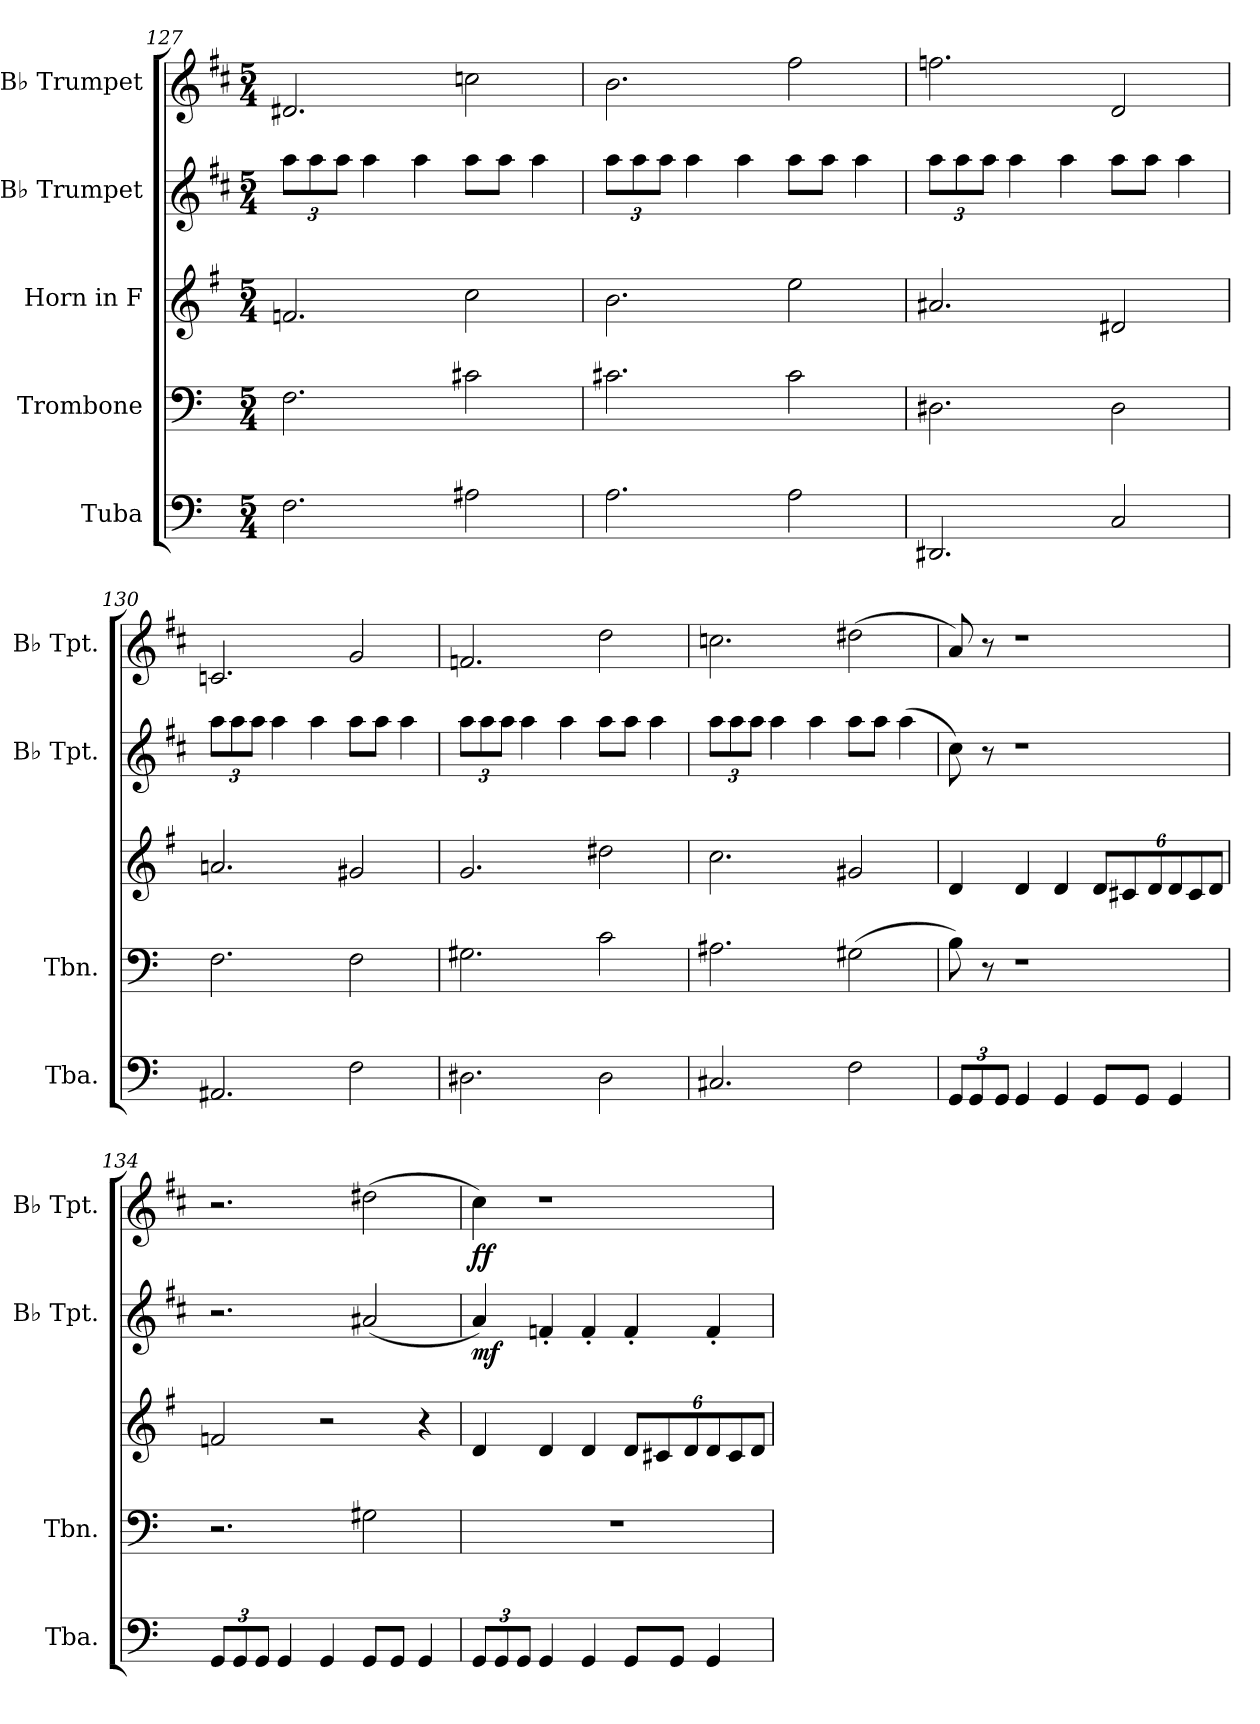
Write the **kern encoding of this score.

**kern	**kern	**kern	**kern	**dynam	**kern	**dynam
*part5	*part4	*part3	*part2	*part2	*part1	*part1
*staff5	*staff4	*staff3	*staff2	*staff2	*staff1	*staff1
*I"Tuba	*I"Trombone	*I"Horn in F	*I"B♭ Trumpet	*	*I"B♭ Trumpet	*
*I'Tba.	*I'Tbn.	*	*I'B♭ Tpt.	*	*I'B♭ Tpt.	*
!!LO:LB:g=z
*clefF4	*clefF4	*clefG2	*clefG2	*	*clefG2	*
*	*	*ITrd4c7	*ITrd1c2	*	*ITrd1c2	*
*k[]	*k[]	*k[]	*k[]	*	*k[]	*
*M5/4	*M5/4	*M5/4	*M5/4	*	*M5/4	*
*	*	*	*Xbrackettup	*	*	*
=127	=127	=127	=127	=127	=127	=127
2.F\	2.F\	2.B-X/	12gg\L	.	2.c#X/	.
.	.	.	12gg\	.	.	.
.	.	.	12gg\J	.	.	.
.	.	.	4gg\	.	.	.
.	.	.	4gg\	.	.	.
2A#X\	2c#X\	2f\	8gg\L	.	2b-X\	.
.	.	.	8gg\J	.	.	.
.	.	.	4gg\	.	.	.
=128	=128	=128	=128	=128	=128	=128
2.A\	2.c#X\	2.e\	12gg\L	.	2.a\	.
.	.	.	12gg\	.	.	.
.	.	.	12gg\J	.	.	.
.	.	.	4gg\	.	.	.
.	.	.	4gg\	.	.	.
2A\	2c#\	2a\	8gg\L	.	2ee\	.
.	.	.	8gg\J	.	.	.
.	.	.	4gg\	.	.	.
=129	=129	=129	=129	=129	=129	=129
2.DD#X/	2.D#X\	2.d#X/	12gg\L	.	2.ee-X\	.
.	.	.	12gg\	.	.	.
.	.	.	12gg\J	.	.	.
.	.	.	4gg\	.	.	.
.	.	.	4gg\	.	.	.
2C/	2D#\	2G#X/	8gg\L	.	2c/	.
.	.	.	8gg\J	.	.	.
.	.	.	4gg\	.	.	.
!!LO:PB:g=z
=130	=130	=130	=130	=130	=130	=130
2.AA#X/	2.F\	2.dn/	12gg\L	.	2.B-X/	.
.	.	.	12gg\	.	.	.
.	.	.	12gg\J	.	.	.
.	.	.	4gg\	.	.	.
.	.	.	4gg\	.	.	.
2F\	2F\	2c#X/	8gg\L	.	2f/	.
.	.	.	8gg\J	.	.	.
.	.	.	4gg\	.	.	.
=131	=131	=131	=131	=131	=131	=131
2.D#X\	2.G#X\	2.c/	12gg\L	.	2.e-X/	.
.	.	.	12gg\	.	.	.
.	.	.	12gg\J	.	.	.
.	.	.	4gg\	.	.	.
.	.	.	4gg\	.	.	.
2D#\	2c\	2g#X\	8gg\L	.	2cc\	.
.	.	.	8gg\J	.	.	.
.	.	.	4gg\	.	.	.
=132	=132	=132	=132	=132	=132	=132
2.C#X/	2.A#X\	2.f\	12gg\L	.	2.b-X\	.
.	.	.	12gg\	.	.	.
.	.	.	12gg\J	.	.	.
.	.	.	4gg\	.	.	.
.	.	.	4gg\	.	.	.
2F\	(2G#X\	2c#X/	8gg\L	.	(2cc#X\	.
.	.	.	8gg\J	.	.	.
.	.	.	(4gg\	.	.	.
!!LO:LB:g=z
=133	=133	=133	=133	=133	=133	=133
*Xbrackettup	*	*	*	*	*	*
12GG/L	8B\)	4G/	8b\)	.	8g/)	.
12GG/	.	.	.	.	.	.
.	8r	.	8r	.	8r	.
12GG/J	.	.	.	.	.	.
4GG/	1r	4G/	1r	.	1r	.
4GG/	.	4G/	.	.	.	.
*	*	*Xbrackettup	*	*	*	*
8GG/L	.	12G/L	.	.	.	.
.	.	12F#X/	.	.	.	.
8GG/J	.	.	.	.	.	.
.	.	12G/	.	.	.	.
4GG/	.	12G/	.	.	.	.
.	.	12F#/	.	.	.	.
.	.	12G/J	.	.	.	.
=134	=134	=134	=134	=134	=134	=134
12GG/L	2.r	2B-X/	2.r	.	2.r	.
12GG/	.	.	.	.	.	.
12GG/J	.	.	.	.	.	.
4GG/	.	.	.	.	.	.
4GG/	.	2r	.	.	.	.
8GG/L	2G#X\	.	(2g#X/	.	(2cc#X\	.
8GG/J	.	.	.	.	.	.
4GG/	.	4r	.	.	.	.
=135	=135	=135	=135	=135	=135	=135
!	!	!	!	!LO:DY:b	!	!LO:DY:b
12GG/L	4%5r	4G/	4g/)	mf	4b\)	ff
12GG/	.	.	.	.	.	.
12GG/J	.	.	.	.	.	.
4GG/	.	4G/	4e-X'/	.	1r	.
4GG/	.	4G/	4e-'/	.	.	.
8GG/L	.	12G/L	4e-'/	.	.	.
.	.	12F#X/	.	.	.	.
8GG/J	.	.	.	.	.	.
.	.	12G/	.	.	.	.
4GG/	.	12G/	4e-'/	.	.	.
.	.	12F#/	.	.	.	.
.	.	12G/J	.	.	.	.
=	=	=	=	=	=	=
*-	*-	*-	*-	*-	*-	*-
